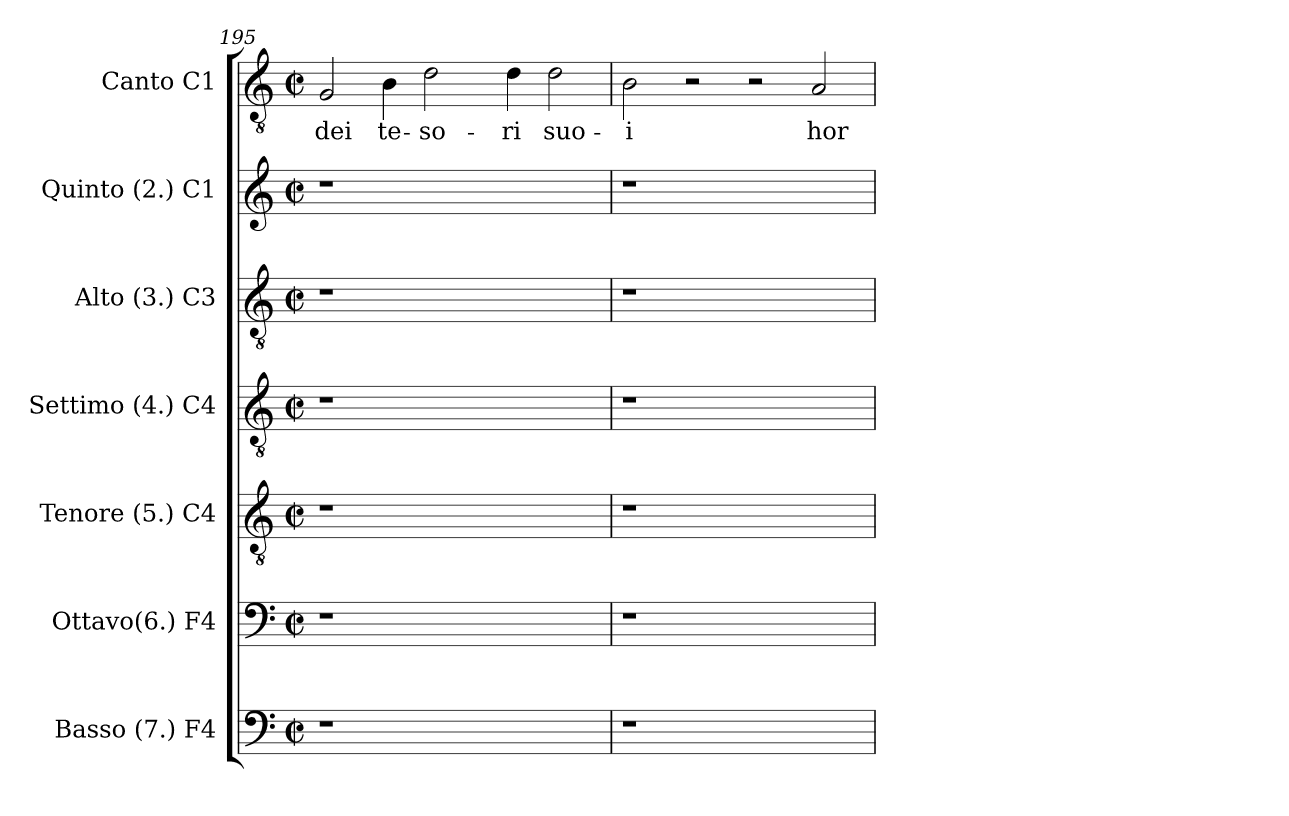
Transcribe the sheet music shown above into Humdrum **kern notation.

**kern	**kern	**kern	**kern	**kern	**kern	**kern	**text
*part7	*part6	*part5	*part4	*part3	*part2	*part1	*part1
*staff7	*staff6	*staff5	*staff4	*staff3	*staff2	*staff1	*staff1
*I"Basso (7.)  F4	*I"Ottavo(6.)  F4	*I"Tenore (5.)  C4	*I"Settimo (4.)  C4	*I"Alto (3.)  C3	*I"Quinto (2.)  C1	*I"Canto  C1	*
*	*	*I'T	*	*I'A	*	*I'C	*
*clefF4	*clefF4	*clefGv2	*clefGv2	*clefGv2	*clefG2	*clefGv2	*
*k[]	*k[]	*k[]	*k[]	*k[]	*k[]	*k[]	*
*C:	*C:	*C:	*C:	*C:	*C:	*C:	*
*M2/2	*M2/2	*M2/2	*M2/2	*M2/2	*M2/2	*M2/2	*
*met(c|)	*met(c|)	*met(c|)	*met(c|)	*met(c|)	*met(c|)	*met(c|)	*
=195	=195	=195	=195	=195	=195	=195	=195
!	!	!	!	!	!	!	!LO:LY:b:cj
1r	1r	1r	1r	1r	1r	2G/	dei
!	!	!	!	!	!	!	!LO:LY:b:cj
.	.	.	.	.	.	4B\	te-
!	!	!	!	!	!	!	!LO:LY:b:cj
.	.	.	.	.	.	2d\	-so-
1ryy	1ryy	1ryy	1ryy	1ryy	1ryy	.	.
!	!	!	!	!	!	!	!LO:LY:b:cj
.	.	.	.	.	.	4d\	-ri
!	!	!	!	!	!	!	!LO:LY:b:cj
.	.	.	.	.	.	2d\	suo-
=196	=196	=196	=196	=196	=196	=196	=196
!	!	!	!	!	!	!	!LO:LY:b:cj
1r	1r	1r	1r	1r	1r	2B\	-i
.	.	.	.	.	.	2r	.
1ryy	1ryy	1ryy	1ryy	1ryy	1ryy	2r	.
!	!	!	!	!	!	!	!LO:LY:b:cj
.	.	.	.	.	.	2A/	hor
=	=	=	=	=	=	=	=
*-	*-	*-	*-	*-	*-	*-	*-
